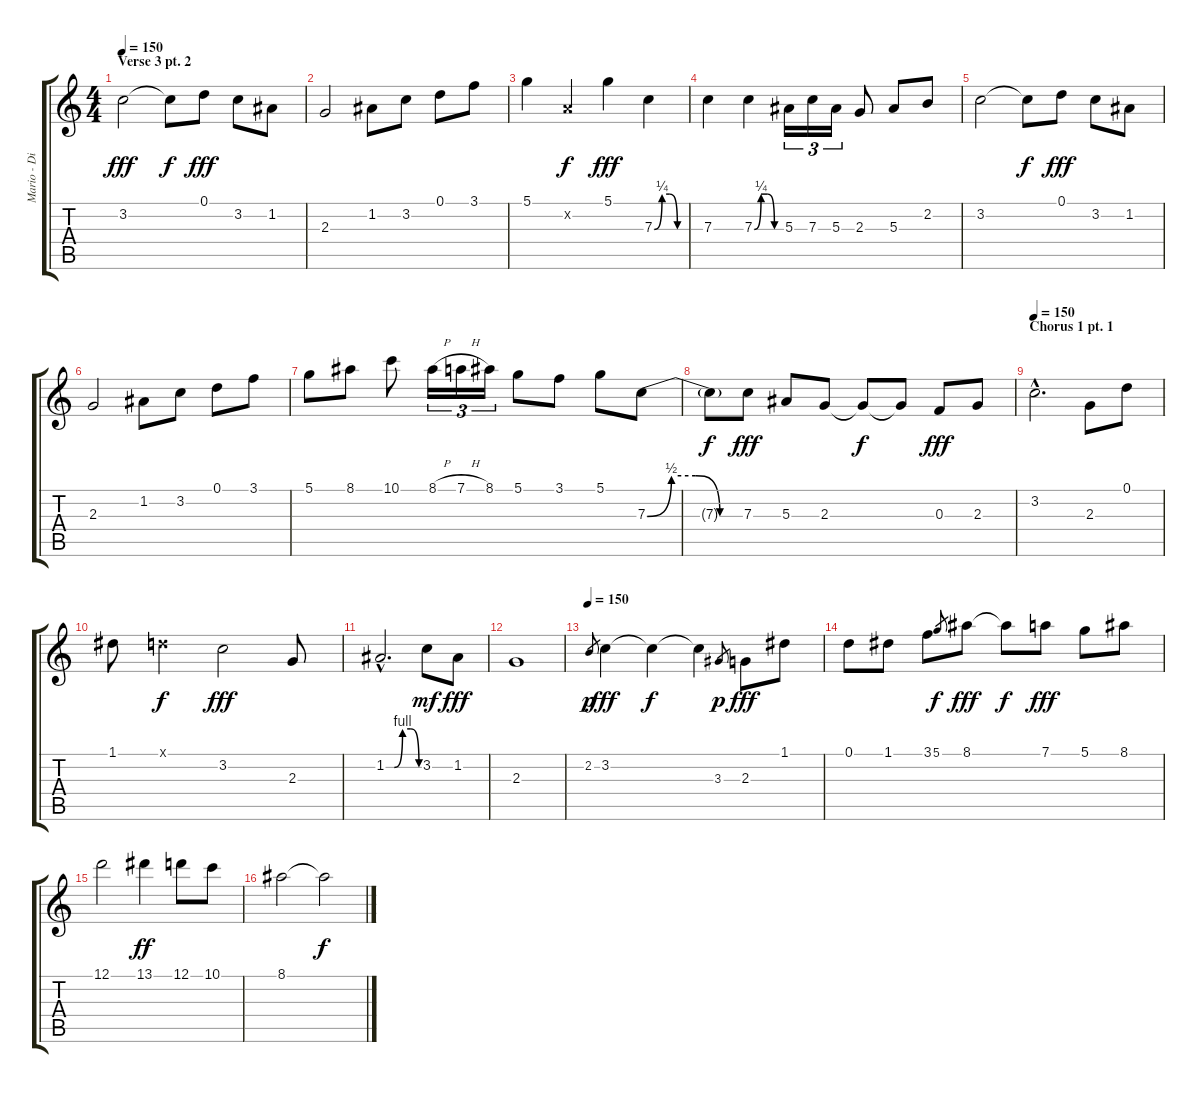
\track ("Mario - Dist" "Mario - Di") {instrument distortionguitar}
\staff {score tabs}
\tuning (D4 A3 F3 C3 G2 C2) {hide}
\ts (4 4)
\section ("" "Verse 3 pt. 2")
\tempo 150
\clef g2
\ks c
3.2.2{dy fff} 3.2{t}.8{dy f} 0.1.8{dy fff} 3.2.8 1.2.8 |
2.3.2 1.2.8 3.2.8 0.1.8 3.1.8 |
5.1.4 0.2{x}.4{dy f} 5.1.4{dy fff} 7.3{be (custom 0 0 15 1 30 1 45 0 60 0)}.4 |
7.3.4 7.3{be (custom 0 0 15 1 30 1 45 0 60 0)}.4 5.3.16{tu (3 2)} 7.3.16{tu (3 2)} 5.3.16{tu (3 2)} 2.3.8 5.3.8 2.2.8 |
3.2.2 3.2{t}.8{dy f} 0.1.8{dy fff} 3.2.8 1.2.8 |
2.3.2 1.2.8 3.2.8 0.1.8 3.1.8 |
5.1.8 8.1.8 10.1.8 8.1{h}.16{tu (3 2)} 7.1{h}.16{tu (3 2)} 8.1.16{tu (3 2)} 5.1.8 3.1.8 5.1.8 7.3{be (custom 0 0 15 2 30 2 45 0 60 0)}.8 |
7.3{t}.8{dy f} 7.3.8{dy fff} 5.3.8 2.3.8 2.3{t}.8{dy f} 2.3{t}.8 0.3.8{dy fff} 2.3.8 |
\section ("" "Chorus 1 pt. 1")
\tempo 150
3.2{hac}.2{d volume 14 instrument overdrivenguitar} 2.3.8 0.1.8 |
1.1.8 0.1{x}.4{dy f} 3.2.2{dy fff} 2.3.8 |
1.2{be (custom 0 0 15 0 30 4 45 4 60 0) hac}.2{d} 3.2.8{dy mf} 1.2.8{dy fff} |
2.3.1 |
\tempo 150
2.2.8{gr dy p} 3.2.4{dy fff} 3.2{t}.4{dy f} 3.2{t}.4 3.3.8{gr dy p} 2.3.8{dy fff} 1.1.8 |
0.1.8 1.1.8 3.1.8 5.1.8{gr dy f} 8.1.8{dy fff} 8.1{t}.8{dy f} 7.1.8{dy fff} 5.1.8 8.1.8 |
12.1.2 13.1.4{dy ff} 12.1.8 10.1.8 |
8.1.2 8.1{t}.2{dy f}
